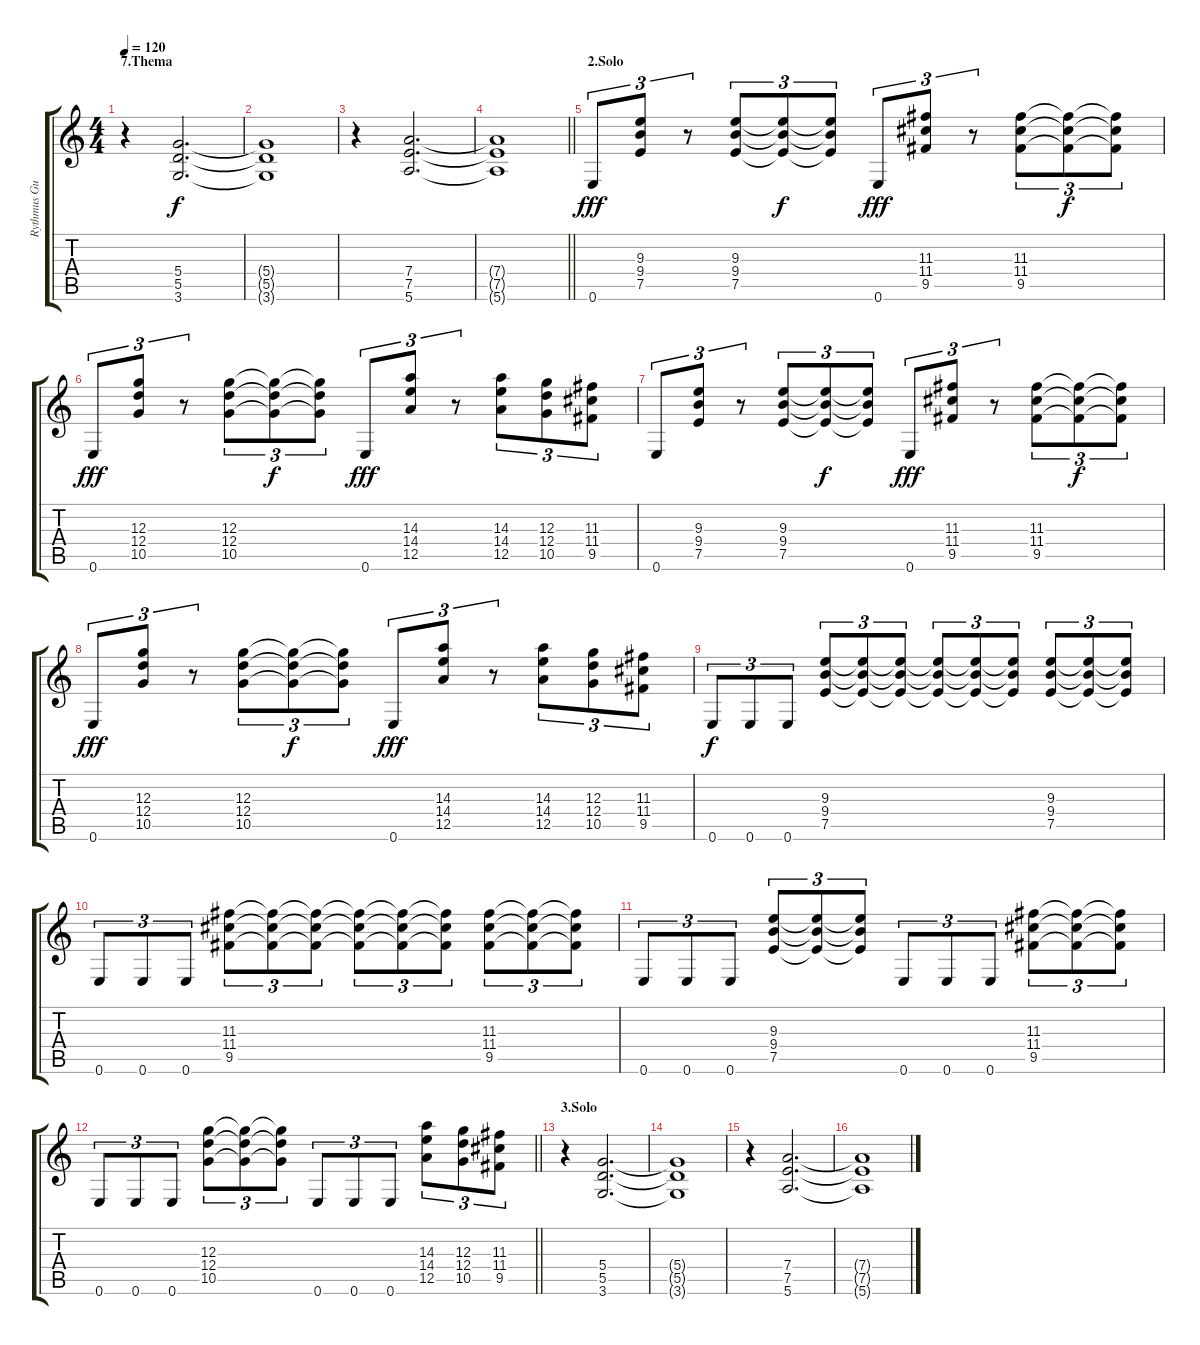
\track ("Rythmus Guitar" "Rythmus Gu") {instrument distortionguitar}
\staff {score tabs}
\tuning (E4 B3 G3 D3 A2 E2) {hide}
\ts (4 4)
\section ("" "7.Thema")
\tempo 120
\clef g2
\ks c
r.4{dy f} (5.4 5.5 3.6).2{d} |
(5.4{t} 5.5{t} 3.6{t}).1 |
r.4 (7.4 7.5 5.6).2{d} |
\barLineRight lightlight
(7.4{t} 7.5{t} 5.6{t}).1 |
\section ("" "2.Solo")
0.6.8{tu (3 2) dy fff} (9.3 9.4 7.5).8{tu (3 2)} r.8{tu (3 2)} (9.3 9.4 7.5).8{tu (3 2)} (9.3{t} 9.4{t} 7.5{t}).8{tu (3 2) dy f} (9.3{t} 9.4{t} 7.5{t}).8{tu (3 2)} 0.6.8{tu (3 2) dy fff} (11.3 11.4 9.5).8{tu (3 2)} r.8{tu (3 2)} (11.3 11.4 9.5).8{tu (3 2)} (11.3{t} 11.4{t} 9.5{t}).8{tu (3 2) dy f} (11.3{t} 11.4{t} 9.5{t}).8{tu (3 2)} |
0.6.8{tu (3 2) dy fff} (12.3 12.4 10.5).8{tu (3 2)} r.8{tu (3 2)} (12.3 12.4 10.5).8{tu (3 2)} (12.3{t} 12.4{t} 10.5{t}).8{tu (3 2) dy f} (12.3{t} 12.4{t} 10.5{t}).8{tu (3 2)} 0.6.8{tu (3 2) dy fff} (14.3 14.4 12.5).8{tu (3 2)} r.8{tu (3 2)} (14.3 14.4 12.5).8{tu (3 2)} (12.3 12.4 10.5).8{tu (3 2)} (11.3 11.4 9.5).8{tu (3 2)} |
0.6.8{tu (3 2)} (9.3 9.4 7.5).8{tu (3 2)} r.8{tu (3 2)} (9.3 9.4 7.5).8{tu (3 2)} (9.3{t} 9.4{t} 7.5{t}).8{tu (3 2) dy f} (9.3{t} 9.4{t} 7.5{t}).8{tu (3 2)} 0.6.8{tu (3 2) dy fff} (11.3 11.4 9.5).8{tu (3 2)} r.8{tu (3 2)} (11.3 11.4 9.5).8{tu (3 2)} (11.3{t} 11.4{t} 9.5{t}).8{tu (3 2) dy f} (11.3{t} 11.4{t} 9.5{t}).8{tu (3 2)} |
0.6.8{tu (3 2) dy fff} (12.3 12.4 10.5).8{tu (3 2)} r.8{tu (3 2)} (12.3 12.4 10.5).8{tu (3 2)} (12.3{t} 12.4{t} 10.5{t}).8{tu (3 2) dy f} (12.3{t} 12.4{t} 10.5{t}).8{tu (3 2)} 0.6.8{tu (3 2) dy fff} (14.3 14.4 12.5).8{tu (3 2)} r.8{tu (3 2)} (14.3 14.4 12.5).8{tu (3 2)} (12.3 12.4 10.5).8{tu (3 2)} (11.3 11.4 9.5).8{tu (3 2)} |
0.6.8{tu (3 2) dy f} 0.6.8{tu (3 2)} 0.6.8{tu (3 2)} (9.3 9.4 7.5).8{tu (3 2)} (9.3{t} 9.4{t} 7.5{t}).8{tu (3 2)} (9.3{t} 9.4{t} 7.5{t}).8{tu (3 2)} (9.3{t} 9.4{t} 7.5{t}).8{tu (3 2)} (9.3{t} 9.4{t} 7.5{t}).8{tu (3 2)} (9.3{t} 9.4{t} 7.5{t}).8{tu (3 2)} (9.3 9.4 7.5).8{tu (3 2)} (9.3{t} 9.4{t} 7.5{t}).8{tu (3 2)} (9.3{t} 9.4{t} 7.5{t}).8{tu (3 2)} |
0.6.8{tu (3 2)} 0.6.8{tu (3 2)} 0.6.8{tu (3 2)} (11.3 11.4 9.5).8{tu (3 2)} (11.3{t} 11.4{t} 9.5{t}).8{tu (3 2)} (11.3{t} 11.4{t} 9.5{t}).8{tu (3 2)} (11.3{t} 11.4{t} 9.5{t}).8{tu (3 2)} (11.3{t} 11.4{t} 9.5{t}).8{tu (3 2)} (11.3{t} 11.4{t} 9.5{t}).8{tu (3 2)} (11.3 11.4 9.5).8{tu (3 2)} (11.3{t} 11.4{t} 9.5{t}).8{tu (3 2)} (11.3{t} 11.4{t} 9.5{t}).8{tu (3 2)} |
0.6.8{tu (3 2)} 0.6.8{tu (3 2)} 0.6.8{tu (3 2)} (9.3 9.4 7.5).8{tu (3 2)} (9.3{t} 9.4{t} 7.5{t}).8{tu (3 2)} (9.3{t} 9.4{t} 7.5{t}).8{tu (3 2)} 0.6.8{tu (3 2)} 0.6.8{tu (3 2)} 0.6.8{tu (3 2)} (11.3 11.4 9.5).8{tu (3 2)} (11.3{t} 11.4{t} 9.5{t}).8{tu (3 2)} (11.3{t} 11.4{t} 9.5{t}).8{tu (3 2)} |
\barLineRight lightlight
0.6.8{tu (3 2)} 0.6.8{tu (3 2)} 0.6.8{tu (3 2)} (12.3 12.4 10.5).8{tu (3 2)} (12.3{t} 12.4{t} 10.5{t}).8{tu (3 2)} (12.3{t} 12.4{t} 10.5{t}).8{tu (3 2)} 0.6.8{tu (3 2)} 0.6.8{tu (3 2)} 0.6.8{tu (3 2)} (14.3 14.4 12.5).8{tu (3 2)} (12.3 12.4 10.5).8{tu (3 2)} (11.3 11.4 9.5).8{tu (3 2)} |
\section ("" "3.Solo")
r.4 (5.4 5.5 3.6).2{d} |
(5.4{t} 5.5{t} 3.6{t}).1 |
r.4 (7.4 7.5 5.6).2{d} |
(7.4{t} 7.5{t} 5.6{t}).1
